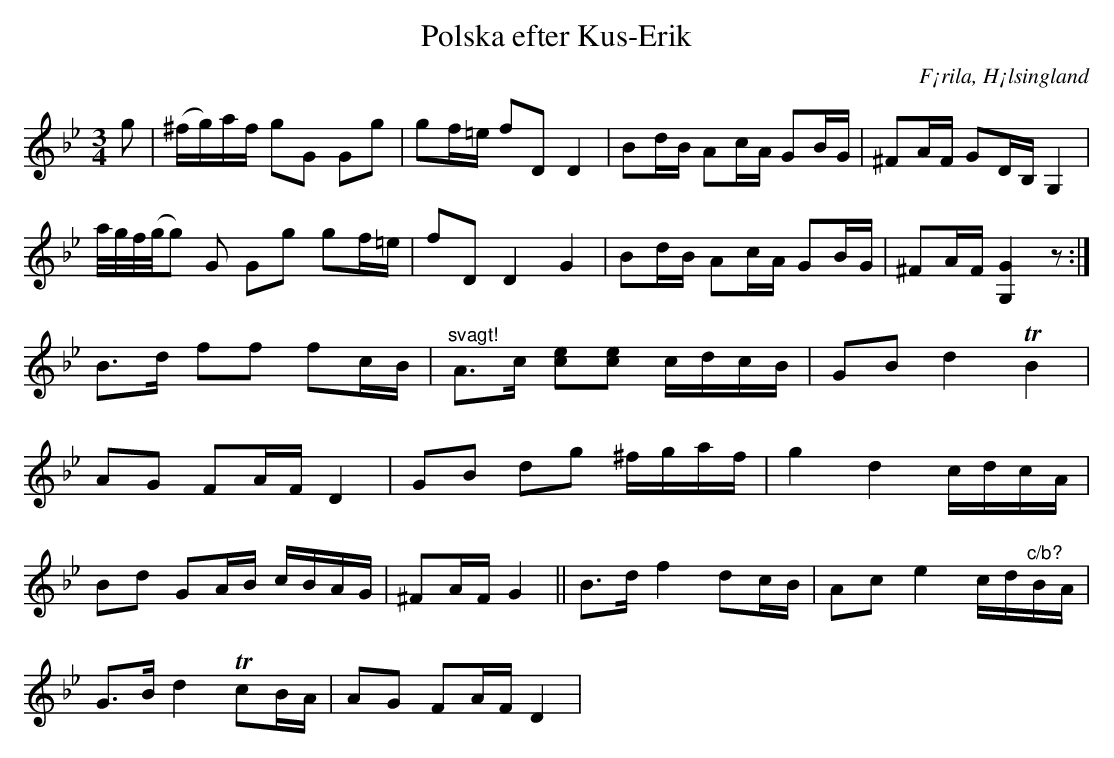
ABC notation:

X:1
T: Polska efter Kus-Erik
O: F¡rila, H¡lsingland
M: 3/4
L: 1/16
K: Gm
g2 | (^fg)af g2G2 G2g2 | g2f=e f2D2 D4 | B2dB A2cA G2BG | ^F2AF G2DB, G,4 |
a/g/f/(g/g2) G2 G2g2 g2f=e | f2D2 D4 G4 | B2dB A2cA G2BG | ^F2AF [G,G]4 z2 :|
B2>d2 f2f2 f2cB | "^svagt!"A2>c2 [c2e2][e2c2] cdcB | G2B2 d4 TB4 |
A2G2 F2AF D4 | G2B2 d2g2 ^fgaf | g4 d4 cdcA |
B2d2 G2AB cBAG | ^F2AF G4 || B2>d2 f4 d2cB | A2c2 e4 cd"^c/b?"BA |
G2>B2 d4 Tc2BA | A2G2 F2AF D4 |
